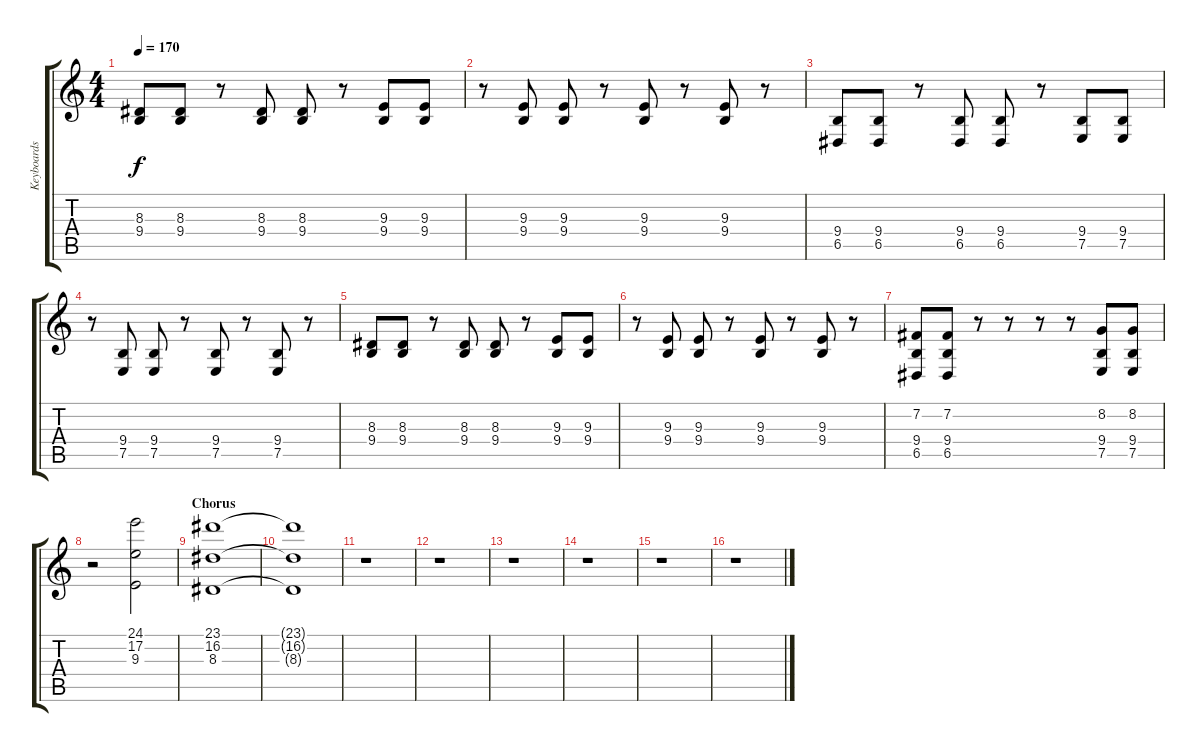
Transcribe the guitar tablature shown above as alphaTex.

\track ("Keyboards" "Keyboards") {instrument stringensemble1}
\staff {score tabs}
\tuning (E4 B3 G3 D3 A2 E2) {hide}
\ts (4 4)
\tempo 170
\clef g2
\ks c
(8.3 9.4).8{dy f} (8.3 9.4).8 r.8 (8.3 9.4).8 (8.3 9.4).8 r.8 (9.3 9.4).8 (9.3 9.4).8 |
r.8 (9.3 9.4).8 (9.3 9.4).8 r.8 (9.3 9.4).8 r.8 (9.3 9.4).8 r.8 |
(9.4 6.5).8 (9.4 6.5).8 r.8 (9.4 6.5).8 (9.4 6.5).8 r.8 (9.4 7.5).8 (9.4 7.5).8 |
r.8 (9.4 7.5).8 (9.4 7.5).8 r.8 (9.4 7.5).8 r.8 (9.4 7.5).8 r.8 |
(8.3 9.4).8 (8.3 9.4).8 r.8 (8.3 9.4).8 (8.3 9.4).8 r.8 (9.3 9.4).8 (9.3 9.4).8 |
r.8 (9.3 9.4).8 (9.3 9.4).8 r.8 (9.3 9.4).8 r.8 (9.3 9.4).8 r.8 |
(7.2 9.4 6.5).8 (7.2 9.4 6.5).8 r.8 r.8 r.8 r.8 (8.2 9.4 7.5).8 (8.2 9.4 7.5).8 |
r.2{volume 0} (24.1 17.2 9.3).2{volume 11 instrument choiraahs} |
\section ("" "Chorus")
(23.1 16.2 8.3).1{volume 0} |
(23.1{t} 16.2{t} 8.3{t}).1 |
r.1 |
r.1 |
r.1 |
r.1 |
r.1 |
r.1
